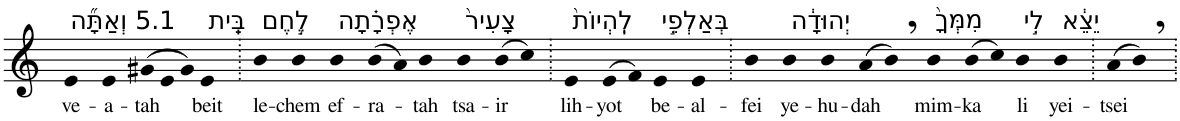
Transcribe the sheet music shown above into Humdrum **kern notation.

**kern	**text
*part1	*part1
*staff1	*staff1
*I"Piano	*
*I'Pno	*
*clefG2	*
*k[]	*
=1	=1
!LO:TX:a:t=5.1 וְאַתָּ֞ה	!
!	!LO:LY:b
4e	ve-
!	!LO:LY:b
4e	-a-
!	!LO:LY:b
(>12g#X	-tah
12e	.
12g#)	.
!LO:TX:a:t=בֵּֽית	!
!	!LO:LY:b
4e	beit
=2.	=2.
!LO:TX:a:t=לֶ֣חֶם	!
!	!LO:LY:b
4b	le-
!	!LO:LY:b
4b	-chem
!LO:TX:a:t=אֶפְרָ֗תָה	!
!	!LO:LY:b
4b	ef-
!	!LO:LY:b
(>8b	-ra-
8a)	.
!	!LO:LY:b
4b	-tah
!LO:TX:a:t=צָעִיר֙	!
!	!LO:LY:b
4b	tsa-
!	!LO:LY:b
(>8b	-ir
8cc)	.
=3.	=3.
!LO:TX:a:t=לִֽהְיוֹת֙	!
!	!LO:LY:b
4e	lih-
!	!LO:LY:b
(>8e	-yot
8f)	.
!LO:TX:a:t=בְּאַלְפֵ֣י	!
!	!LO:LY:b
4e	be-
!	!LO:LY:b
4e	-al-
=4.	=4.
!	!LO:LY:b
4b	-fei
!LO:TX:a:t=יְהוּדָ֔ה	!
!	!LO:LY:b
4b	ye-
!	!LO:LY:b
4b	-hu-
!	!LO:LY:b
(>8a	-dah
8b,)	.
!LO:TX:a:t=מִמְּךָ֙	!
!	!LO:LY:b
4b	mim-
!	!LO:LY:b
(>8b	-ka
8cc)	.
!LO:TX:a:t=לִ֣י	!
!	!LO:LY:b
4b	li
!LO:TX:a:t=יֵצֵ֔א	!
!	!LO:LY:b
4b	yei-
=5.	=5.
!	!LO:LY:b
(>8a	-tsei
8b,)	.
=.	=.
*-	*-
